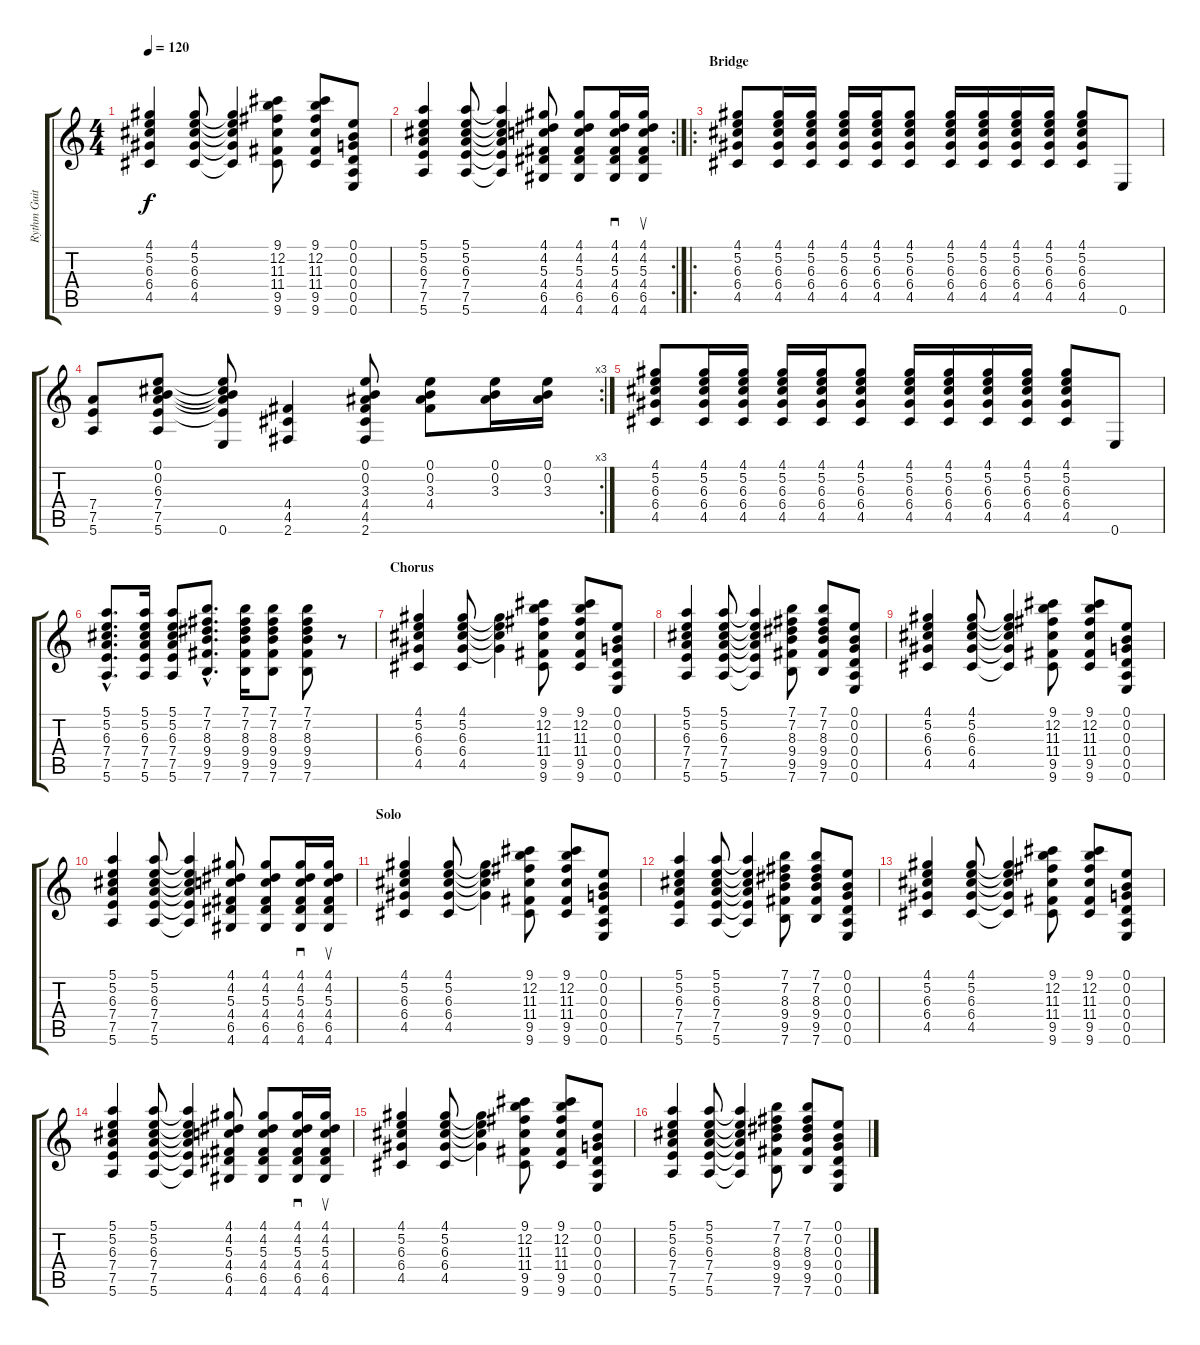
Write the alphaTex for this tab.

\track ("Rythm Guitar" "Rythm Guit") {instrument acousticguitarsteel}
\staff {score tabs}
\tuning (E4 B3 G3 D3 A2 E2) {hide}
\ts (4 4)
\tempo 120
\clef g2
\ks c
(4.1 5.2 6.3 6.4 4.5).4{dy f} (4.1 5.2 6.3 6.4 4.5).8 (4.1{t} 5.2{t} 6.3{t} 6.4{t} 4.5{t}).4 (9.1 12.2 11.3 11.4 9.5 9.6).8 (9.1 12.2 11.3 11.4 9.5 9.6).8 (0.1 0.2 0.3 0.4 0.5 0.6).8 |
\rc 2
(5.1 5.2 6.3 7.4 7.5 5.6).4 (5.1 5.2 6.3 7.4 7.5 5.6).8 (5.1{t} 5.2{t} 6.3{t} 7.4{t} 7.5{t} 5.6{t}).4 (4.1 4.2 5.3 4.4 6.5 4.6).8 (4.1 4.2 5.3 4.4 6.5 4.6).8 (4.1 4.2 5.3 4.4 6.5 4.6).16{sd} (4.1 4.2 5.3 4.4 6.5 4.6).16{su} |
\ro
\section ("" "Bridge")
(4.1 5.2 6.3 6.4 4.5).8 (4.1 5.2 6.3 6.4 4.5).16 (4.1 5.2 6.3 6.4 4.5).16 (4.1 5.2 6.3 6.4 4.5).16 (4.1 5.2 6.3 6.4 4.5).16 (4.1 5.2 6.3 6.4 4.5).8 (4.1 5.2 6.3 6.4 4.5).16 (4.1 5.2 6.3 6.4 4.5).16 (4.1 5.2 6.3 6.4 4.5).16 (4.1 5.2 6.3 6.4 4.5).16 (4.1 5.2 6.3 6.4 4.5).8 0.6.8 |
\rc 3
(7.4 7.5 5.6).8 (0.1 0.2 6.3 7.4 7.5 5.6).8 (0.1{t} 0.2{t} 6.3{t} 7.4{t} 7.5{t} 0.6).8 (4.4 4.5 2.6).4 (0.1 0.2 3.3 4.4 4.5 2.6).8 (0.1 0.2 3.3 4.4).8 (0.1 0.2 3.3).16 (0.1 0.2 3.3).16 |
(4.1 5.2 6.3 6.4 4.5).8 (4.1 5.2 6.3 6.4 4.5).16 (4.1 5.2 6.3 6.4 4.5).16 (4.1 5.2 6.3 6.4 4.5).16 (4.1 5.2 6.3 6.4 4.5).16 (4.1 5.2 6.3 6.4 4.5).8 (4.1 5.2 6.3 6.4 4.5).16 (4.1 5.2 6.3 6.4 4.5).16 (4.1 5.2 6.3 6.4 4.5).16 (4.1 5.2 6.3 6.4 4.5).16 (4.1 5.2 6.3 6.4 4.5).8 0.6.8 |
(5.1{hac} 5.2{hac} 6.3{hac} 7.4{hac} 7.5{hac} 5.6{hac}).8{d} (5.1 5.2 6.3 7.4 7.5 5.6).16 (5.1 5.2 6.3 7.4 7.5 5.6).8 (7.1{hac} 7.2{hac} 8.3{hac} 9.4{hac} 9.5{hac} 7.6{hac}).8{d} (7.1 7.2 8.3 9.4 9.5 7.6).16 (7.1 7.2 8.3 9.4 9.5 7.6).8 (7.1 7.2 8.3 9.4 9.5 7.6).8 r.8 |
\section ("" "Chorus")
(4.1 5.2 6.3 6.4 4.5).4 (4.1 5.2 6.3 6.4 4.5).8 (4.1{t} 5.2{t} 6.3{t} 6.4{t}).4 (9.1 12.2 11.3 11.4 9.5 9.6).8 (9.1 12.2 11.3 11.4 9.5 9.6).8 (0.1 0.2 0.3 0.4 0.5 0.6).8 |
(5.1 5.2 6.3 7.4 7.5 5.6).4 (5.1 5.2 6.3 7.4 7.5 5.6).8 (5.1{t} 5.2{t} 6.3{t} 7.4{t} 7.5{t} 5.6{t}).4 (7.1 7.2 8.3 9.4 9.5 7.6).8 (7.1 7.2 8.3 9.4 9.5 7.6).8 (0.1 0.2 0.3 0.4 0.5 0.6).8 |
(4.1 5.2 6.3 6.4 4.5).4 (4.1 5.2 6.3 6.4 4.5).8 (4.1{t} 5.2{t} 6.3{t} 6.4{t} 4.5{t}).4 (9.1 12.2 11.3 11.4 9.5 9.6).8 (9.1 12.2 11.3 11.4 9.5 9.6).8 (0.1 0.2 0.3 0.4 0.5 0.6).8 |
(5.1 5.2 6.3 7.4 7.5 5.6).4 (5.1 5.2 6.3 7.4 7.5 5.6).8 (5.1{t} 5.2{t} 6.3{t} 7.4{t} 7.5{t} 5.6{t}).4 (4.1 4.2 5.3 4.4 6.5 4.6).8 (4.1 4.2 5.3 4.4 6.5 4.6).8 (4.1 4.2 5.3 4.4 6.5 4.6).16{sd} (4.1 4.2 5.3 4.4 6.5 4.6).16{su} |
\section ("" "Solo")
(4.1 5.2 6.3 6.4 4.5).4 (4.1 5.2 6.3 6.4 4.5).8 (4.1{t} 5.2{t} 6.3{t} 6.4{t}).4 (9.1 12.2 11.3 11.4 9.5 9.6).8 (9.1 12.2 11.3 11.4 9.5 9.6).8 (0.1 0.2 0.3 0.4 0.5 0.6).8 |
(5.1 5.2 6.3 7.4 7.5 5.6).4 (5.1 5.2 6.3 7.4 7.5 5.6).8 (5.1{t} 5.2{t} 6.3{t} 7.4{t} 7.5{t} 5.6{t}).4 (7.1 7.2 8.3 9.4 9.5 7.6).8 (7.1 7.2 8.3 9.4 9.5 7.6).8 (0.1 0.2 0.3 0.4 0.5 0.6).8 |
(4.1 5.2 6.3 6.4 4.5).4 (4.1 5.2 6.3 6.4 4.5).8 (4.1{t} 5.2{t} 6.3{t} 6.4{t} 4.5{t}).4 (9.1 12.2 11.3 11.4 9.5 9.6).8 (9.1 12.2 11.3 11.4 9.5 9.6).8 (0.1 0.2 0.3 0.4 0.5 0.6).8 |
(5.1 5.2 6.3 7.4 7.5 5.6).4 (5.1 5.2 6.3 7.4 7.5 5.6).8 (5.1{t} 5.2{t} 6.3{t} 7.4{t} 7.5{t} 5.6{t}).4 (4.1 4.2 5.3 4.4 6.5 4.6).8 (4.1 4.2 5.3 4.4 6.5 4.6).8 (4.1 4.2 5.3 4.4 6.5 4.6).16{sd} (4.1 4.2 5.3 4.4 6.5 4.6).16{su} |
(4.1 5.2 6.3 6.4 4.5).4 (4.1 5.2 6.3 6.4 4.5).8 (4.1{t} 5.2{t} 6.3{t} 6.4{t}).4 (9.1 12.2 11.3 11.4 9.5 9.6).8 (9.1 12.2 11.3 11.4 9.5 9.6).8 (0.1 0.2 0.3 0.4 0.5 0.6).8 |
(5.1 5.2 6.3 7.4 7.5 5.6).4 (5.1 5.2 6.3 7.4 7.5 5.6).8 (5.1{t} 5.2{t} 6.3{t} 7.4{t} 7.5{t} 5.6{t}).4 (7.1 7.2 8.3 9.4 9.5 7.6).8 (7.1 7.2 8.3 9.4 9.5 7.6).8 (0.1 0.2 0.3 0.4 0.5 0.6).8
